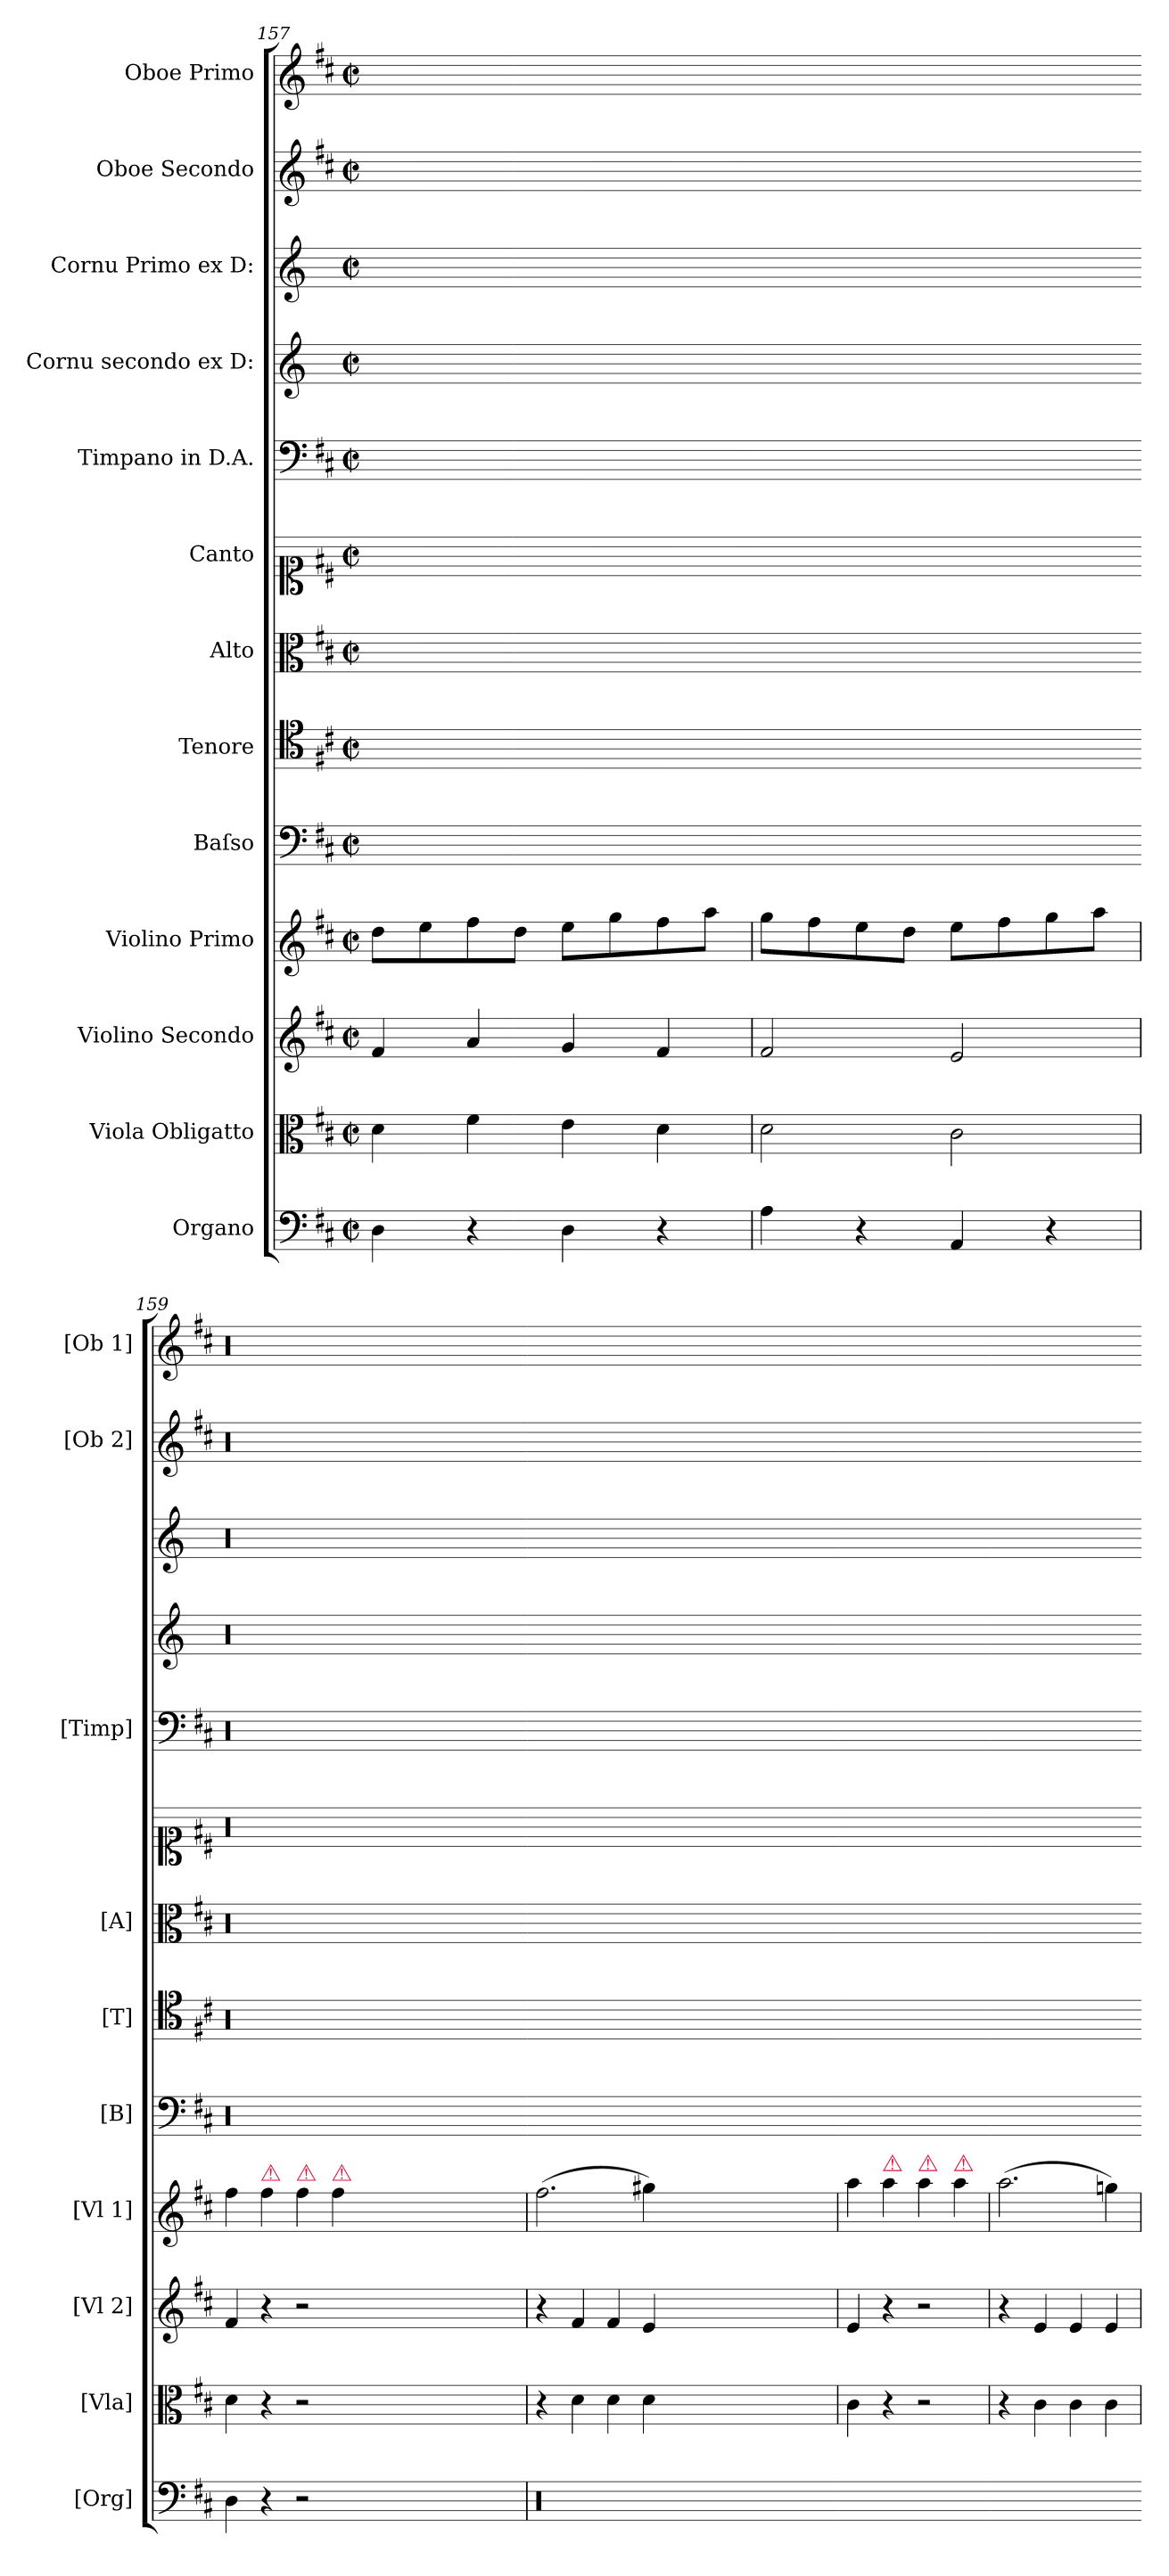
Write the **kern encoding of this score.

**kern	**kern	**kern	**kern	**kern	**kern	**kern	**kern	**kern	**kern	**kern	**kern	**kern
*part13	*part12	*part11	*part10	*part9	*part8	*part7	*part6	*part5	*part4	*part3	*part2	*part1
*staff13	*staff12	*staff11	*staff10	*staff9	*staff8	*staff7	*staff6	*staff5	*staff4	*staff3	*staff2	*staff1
*I"Organo	*I"Viola Obligatto	*I"Violino Secondo	*I"Violino Primo	*I"Baſso	*I"Tenore	*I"Alto	*I"Canto	*I"Timpano in D.A.	*I"Cornu secondo ex D:	*I"Cornu Primo ex D:	*I"Oboe Secondo	*I"Oboe Primo
*I'[Org]	*I'[Vla]	*I'[Vl 2]	*I'[Vl 1]	*I'[B]	*I'[T]	*I'[A]	*	*I'[Timp]	*	*	*I'[Ob 2]	*I'[Ob 1]
*clefF4	*clefC3	*clefG2	*clefG2	*clefF4	*clefC4	*clefC3	*clefC1	*clefF4	*clefG2	*clefG2	*clefG2	*clefG2
*	*	*	*	*	*	*	*	*	*ITrd6c10	*ITrd6c10	*	*
*k[f#c#]	*k[f#c#]	*k[f#c#]	*k[f#c#]	*k[f#c#]	*k[f#c#]	*k[f#c#]	*k[f#c#]	*k[f#c#]	*k[f#c#]	*k[f#c#]	*k[f#c#]	*k[f#c#]
*D:	*D:	*D:	*D:	*D:	*D:	*D:	*D:	*D:	*D:	*D:	*D:	*D:
*M2/2	*M2/2	*M2/2	*M2/2	*M2/2	*M2/2	*M2/2	*M2/2	*M2/2	*M2/2	*M2/2	*M2/2	*M2/2
*met(c|)	*met(c|)	*met(c|)	*met(c|)	*met(c|)	*met(c|)	*met(c|)	*met(c|)	*met(c|)	*met(c|)	*met(c|)	*met(c|)	*met(c|)
=157	=157	=157	=157	=157	=157	=157	=157	=157	=157	=157	=157	=157
4D\	4d\	4f#/	8dd\L	1ryy	1ryy	1ryy	1ryy	1ryy	1ryy	1ryy	1ryy	1ryy
.	.	.	8ee\	.	.	.	.	.	.	.	.	.
4r	4f#\	4a/	8ff#\	.	.	.	.	.	.	.	.	.
.	.	.	8dd\J	.	.	.	.	.	.	.	.	.
4D\	4e\	4g/	8ee\L	.	.	.	.	.	.	.	.	.
.	.	.	8gg\	.	.	.	.	.	.	.	.	.
4r	4d\	4f#/	8ff#\	.	.	.	.	.	.	.	.	.
.	.	.	8aa\J	.	.	.	.	.	.	.	.	.
=158	=158	=158	=158	=158-	=158-	=158-	=158-	=158-	=158-	=158-	=158-	=158-
4A\	2d\	2f#/	8gg\L	1ryy	1ryy	1ryy	1ryy	1ryy	1ryy	1ryy	1ryy	1ryy
.	.	.	8ff#\	.	.	.	.	.	.	.	.	.
4r	.	.	8ee\	.	.	.	.	.	.	.	.	.
.	.	.	8dd\J	.	.	.	.	.	.	.	.	.
4AA/	2c#\	2e/	8ee\L	.	.	.	.	.	.	.	.	.
.	.	.	8ff#\	.	.	.	.	.	.	.	.	.
4r	.	.	8gg\	.	.	.	.	.	.	.	.	.
.	.	.	8aa\J	.	.	.	.	.	.	.	.	.
=159	=159	=159	=159	=159-	=159-	=159-	=159-	=159-	=159-	=159-	=159-	=159-
4D\	4d\	4f#/	4ff#\	00r	00r	00r	00r	00r	00r	00r	00r	00r
!	!	!	!LO:TX:a:color=crimson:t=⚠	!	!	!	!	!	!	!	!	!
4r	4r	4r	4ff#\	.	.	.	.	.	.	.	.	.
!	!	!	!LO:TX:a:color=crimson:t=⚠	!	!	!	!	!	!	!	!	!
2r	2r	2r	4ff#\	.	.	.	.	.	.	.	.	.
!	!	!	!LO:TX:a:color=crimson:t=⚠	!	!	!	!	!	!	!	!	!
.	.	.	4ff#\	.	.	.	.	.	.	.	.	.
0.ryy	0.ryy	0.ryy	0.ryy	.	.	.	.	.	.	.	.	.
=160	=160	=160	=160	=160-	=160-	=160-	=160-	=160-	=160-	=160-	=160-	=160-
00r	4r	4r	(>2.ff#\	00ryy	00ryy	00ryy	00ryy	00ryy	00ryy	00ryy	00ryy	00ryy
.	4d\	4f#/	.	.	.	.	.	.	.	.	.	.
.	4d\	4f#/	.	.	.	.	.	.	.	.	.	.
.	4d\	4e/	4gg#X\)	.	.	.	.	.	.	.	.	.
.	0.ryy	0.ryy	0.ryy	.	.	.	.	.	.	.	.	.
=161-	=161	=161	=161	=161-	=161-	=161-	=161-	=161-	=161-	=161-	=161-	=161-
1ryy	4c#\	4e/	4aa\	1ryy	1ryy	1ryy	1ryy	1ryy	1ryy	1ryy	1ryy	1ryy
!	!	!	!LO:TX:a:color=crimson:t=⚠	!	!	!	!	!	!	!	!	!
.	4r	4r	4aa\	.	.	.	.	.	.	.	.	.
!	!	!	!LO:TX:a:color=crimson:t=⚠	!	!	!	!	!	!	!	!	!
.	2r	2r	4aa\	.	.	.	.	.	.	.	.	.
!	!	!	!LO:TX:a:color=crimson:t=⚠	!	!	!	!	!	!	!	!	!
.	.	.	4aa\	.	.	.	.	.	.	.	.	.
=162-	=162	=162	=162	=162-	=162-	=162-	=162-	=162-	=162-	=162-	=162-	=162-
1ryy	4r	4r	(>2.aa\	1ryy	1ryy	1ryy	1ryy	1ryy	1ryy	1ryy	1ryy	1ryy
.	4c#\	4e/	.	.	.	.	.	.	.	.	.	.
.	4c#\	4e/	.	.	.	.	.	.	.	.	.	.
.	4c#\	4e/	4ggn\)	.	.	.	.	.	.	.	.	.
=-	=	=	=	=-	=-	=-	=-	=-	=-	=-	=-	=-
*-	*-	*-	*-	*-	*-	*-	*-	*-	*-	*-	*-	*-
